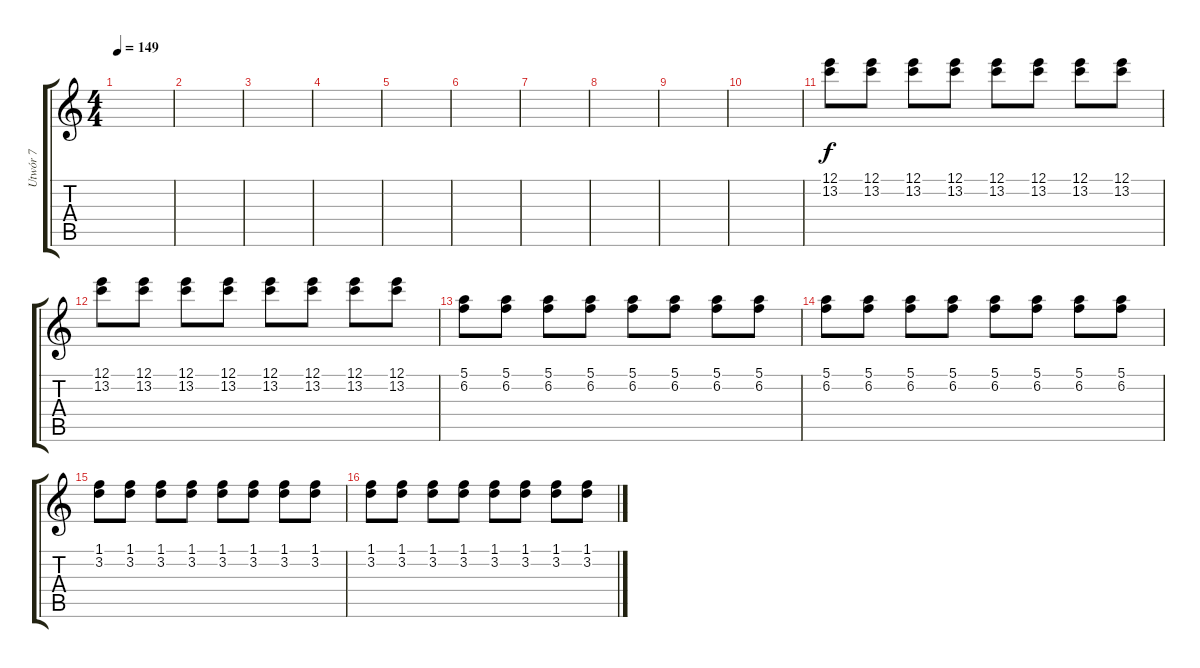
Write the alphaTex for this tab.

\track ("Utwór 7" "Utwór 7") {instrument overdrivenguitar}
\staff {score tabs}
\tuning (E4 B3 G3 D3 A2 E2) {hide}
\ts (4 4)
\tempo 149
\clef g2
\ks c
|
|
|
|
|
|
|
|
|
|
(12.1 13.2).8 (12.1 13.2).8 (12.1 13.2).8 (12.1 13.2).8 (12.1 13.2).8 (12.1 13.2).8 (12.1 13.2).8 (12.1 13.2).8 |
(12.1 13.2).8 (12.1 13.2).8 (12.1 13.2).8 (12.1 13.2).8 (12.1 13.2).8 (12.1 13.2).8 (12.1 13.2).8 (12.1 13.2).8 |
(5.1 6.2).8 (5.1 6.2).8 (5.1 6.2).8 (5.1 6.2).8 (5.1 6.2).8 (5.1 6.2).8 (5.1 6.2).8 (5.1 6.2).8 |
(5.1 6.2).8 (5.1 6.2).8 (5.1 6.2).8 (5.1 6.2).8 (5.1 6.2).8 (5.1 6.2).8 (5.1 6.2).8 (5.1 6.2).8 |
(1.1 3.2).8 (1.1 3.2).8 (1.1 3.2).8 (1.1 3.2).8 (1.1 3.2).8 (1.1 3.2).8 (1.1 3.2).8 (1.1 3.2).8 |
(1.1 3.2).8 (1.1 3.2).8 (1.1 3.2).8 (1.1 3.2).8 (1.1 3.2).8 (1.1 3.2).8 (1.1 3.2).8 (1.1 3.2).8
